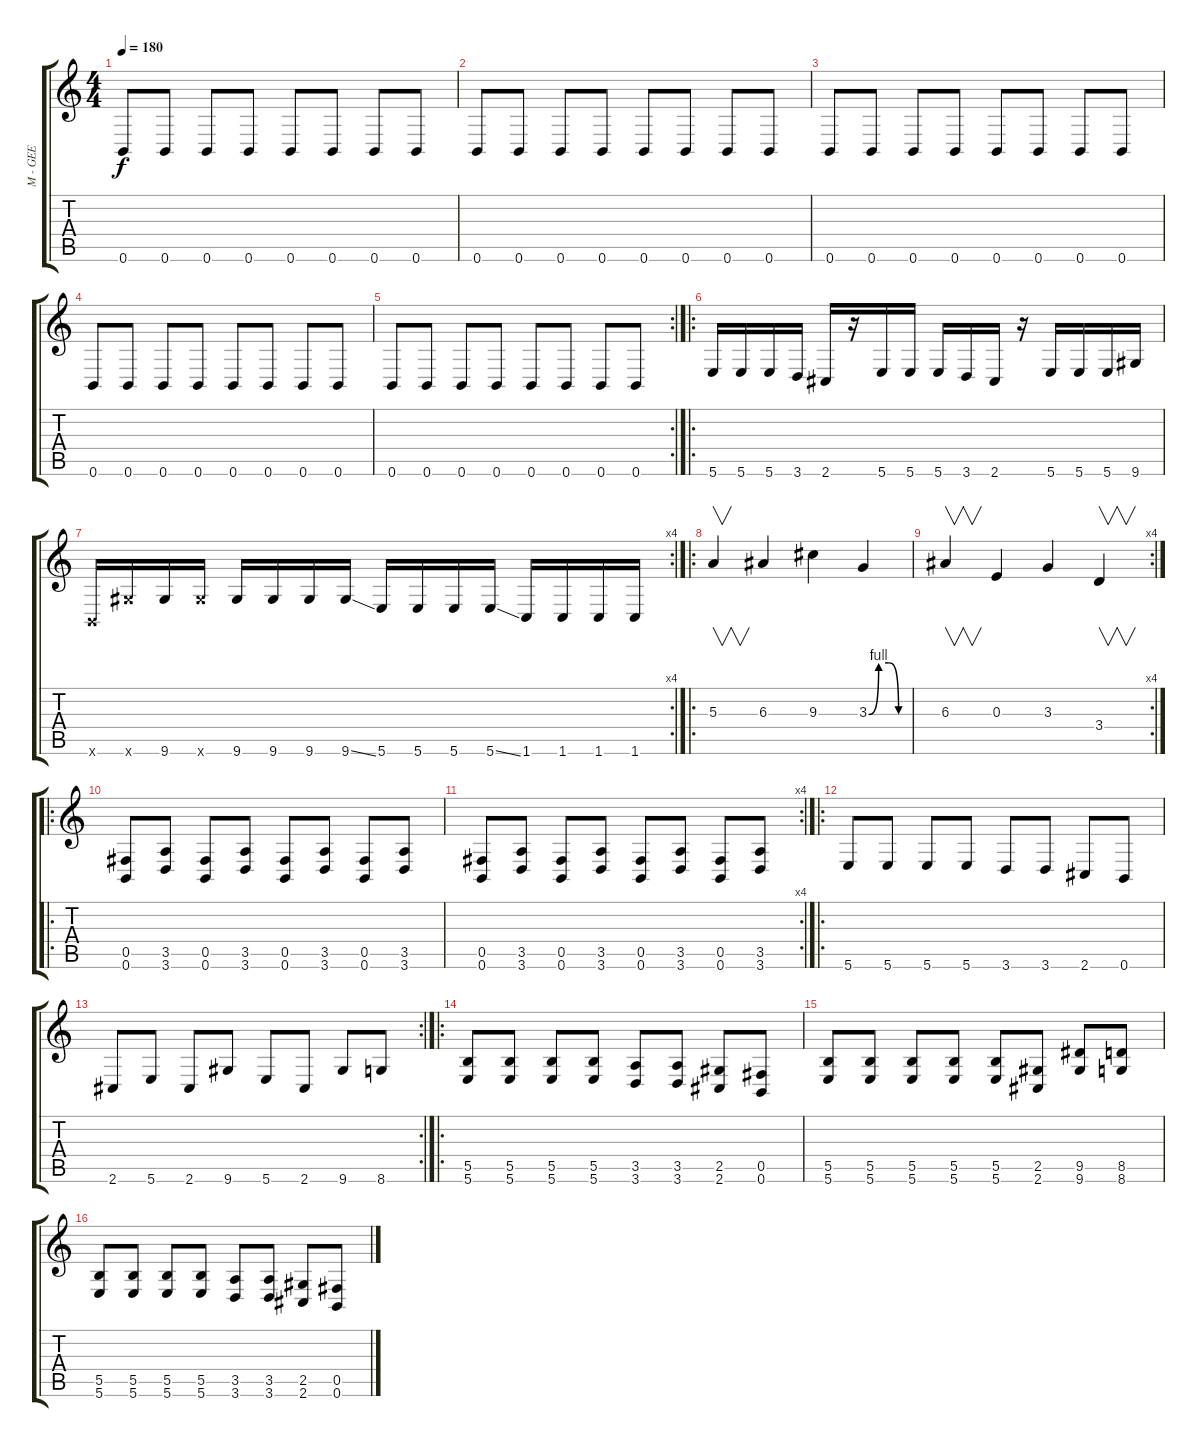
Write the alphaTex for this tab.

\track ("M - GEE" "M - GEE") {instrument distortionguitar}
\staff {score tabs}
\tuning (Db4 Ab3 E3 B2 Gb2 B1) {hide}
\ts (4 4)
\tempo 180
\clef g2
\ks c
0.6.8{dy f} 0.6.8 0.6.8 0.6.8 0.6.8 0.6.8 0.6.8 0.6.8 |
0.6.8 0.6.8 0.6.8 0.6.8 0.6.8 0.6.8 0.6.8 0.6.8 |
0.6.8 0.6.8 0.6.8 0.6.8 0.6.8 0.6.8 0.6.8 0.6.8 |
0.6.8 0.6.8 0.6.8 0.6.8 0.6.8 0.6.8 0.6.8 0.6.8 |
\rc 2
0.6.8 0.6.8 0.6.8 0.6.8 0.6.8 0.6.8 0.6.8 0.6.8 |
\ro
5.6.16 5.6.16 5.6.16 3.6.16 2.6.16 r.16 5.6.16 5.6.16 5.6.16 3.6.16 2.6.16 r.16 5.6.16 5.6.16 5.6.16 9.6.16 |
\rc 4
0.6{x}.16 9.6{x}.16 9.6.16 9.6{x}.16 9.6.16 9.6.16 9.6.16 9.6{ss}.16 5.6.16 5.6.16 5.6.16 5.6{ss}.16 1.6.16 1.6.16 1.6.16 1.6.16 |
\ro
5.3.4{v} 6.3.4 9.3.4 3.3{be (custom 0 0 15 4 30 4 45 0 60 0)}.4 |
\rc 4
6.3.4{v} 0.3.4 3.3.4 3.4.4{v} |
\ro
(0.5 0.6).8 (3.5 3.6).8 (0.5 0.6).8 (3.5 3.6).8 (0.5 0.6).8 (3.5 3.6).8 (0.5 0.6).8 (3.5 3.6).8 |
\rc 4
(0.5 0.6).8 (3.5 3.6).8 (0.5 0.6).8 (3.5 3.6).8 (0.5 0.6).8 (3.5 3.6).8 (0.5 0.6).8 (3.5 3.6).8 |
\ro
5.6.8 5.6.8 5.6.8 5.6.8 3.6.8 3.6.8 2.6.8 0.6.8 |
\rc 2
2.6.8 5.6.8 2.6.8 9.6.8 5.6.8 2.6.8 9.6.8 8.6.8 |
\ro
(5.5 5.6).8 (5.5 5.6).8 (5.5 5.6).8 (5.5 5.6).8 (3.5 3.6).8 (3.5 3.6).8 (2.5 2.6).8 (0.5 0.6).8 |
(5.5 5.6).8 (5.5 5.6).8 (5.5 5.6).8 (5.5 5.6).8 (5.5 5.6).8 (2.5 2.6).8 (9.5 9.6).8 (8.5 8.6).8 |
(5.5 5.6).8 (5.5 5.6).8 (5.5 5.6).8 (5.5 5.6).8 (3.5 3.6).8 (3.5 3.6).8 (2.5 2.6).8 (0.5 0.6).8
